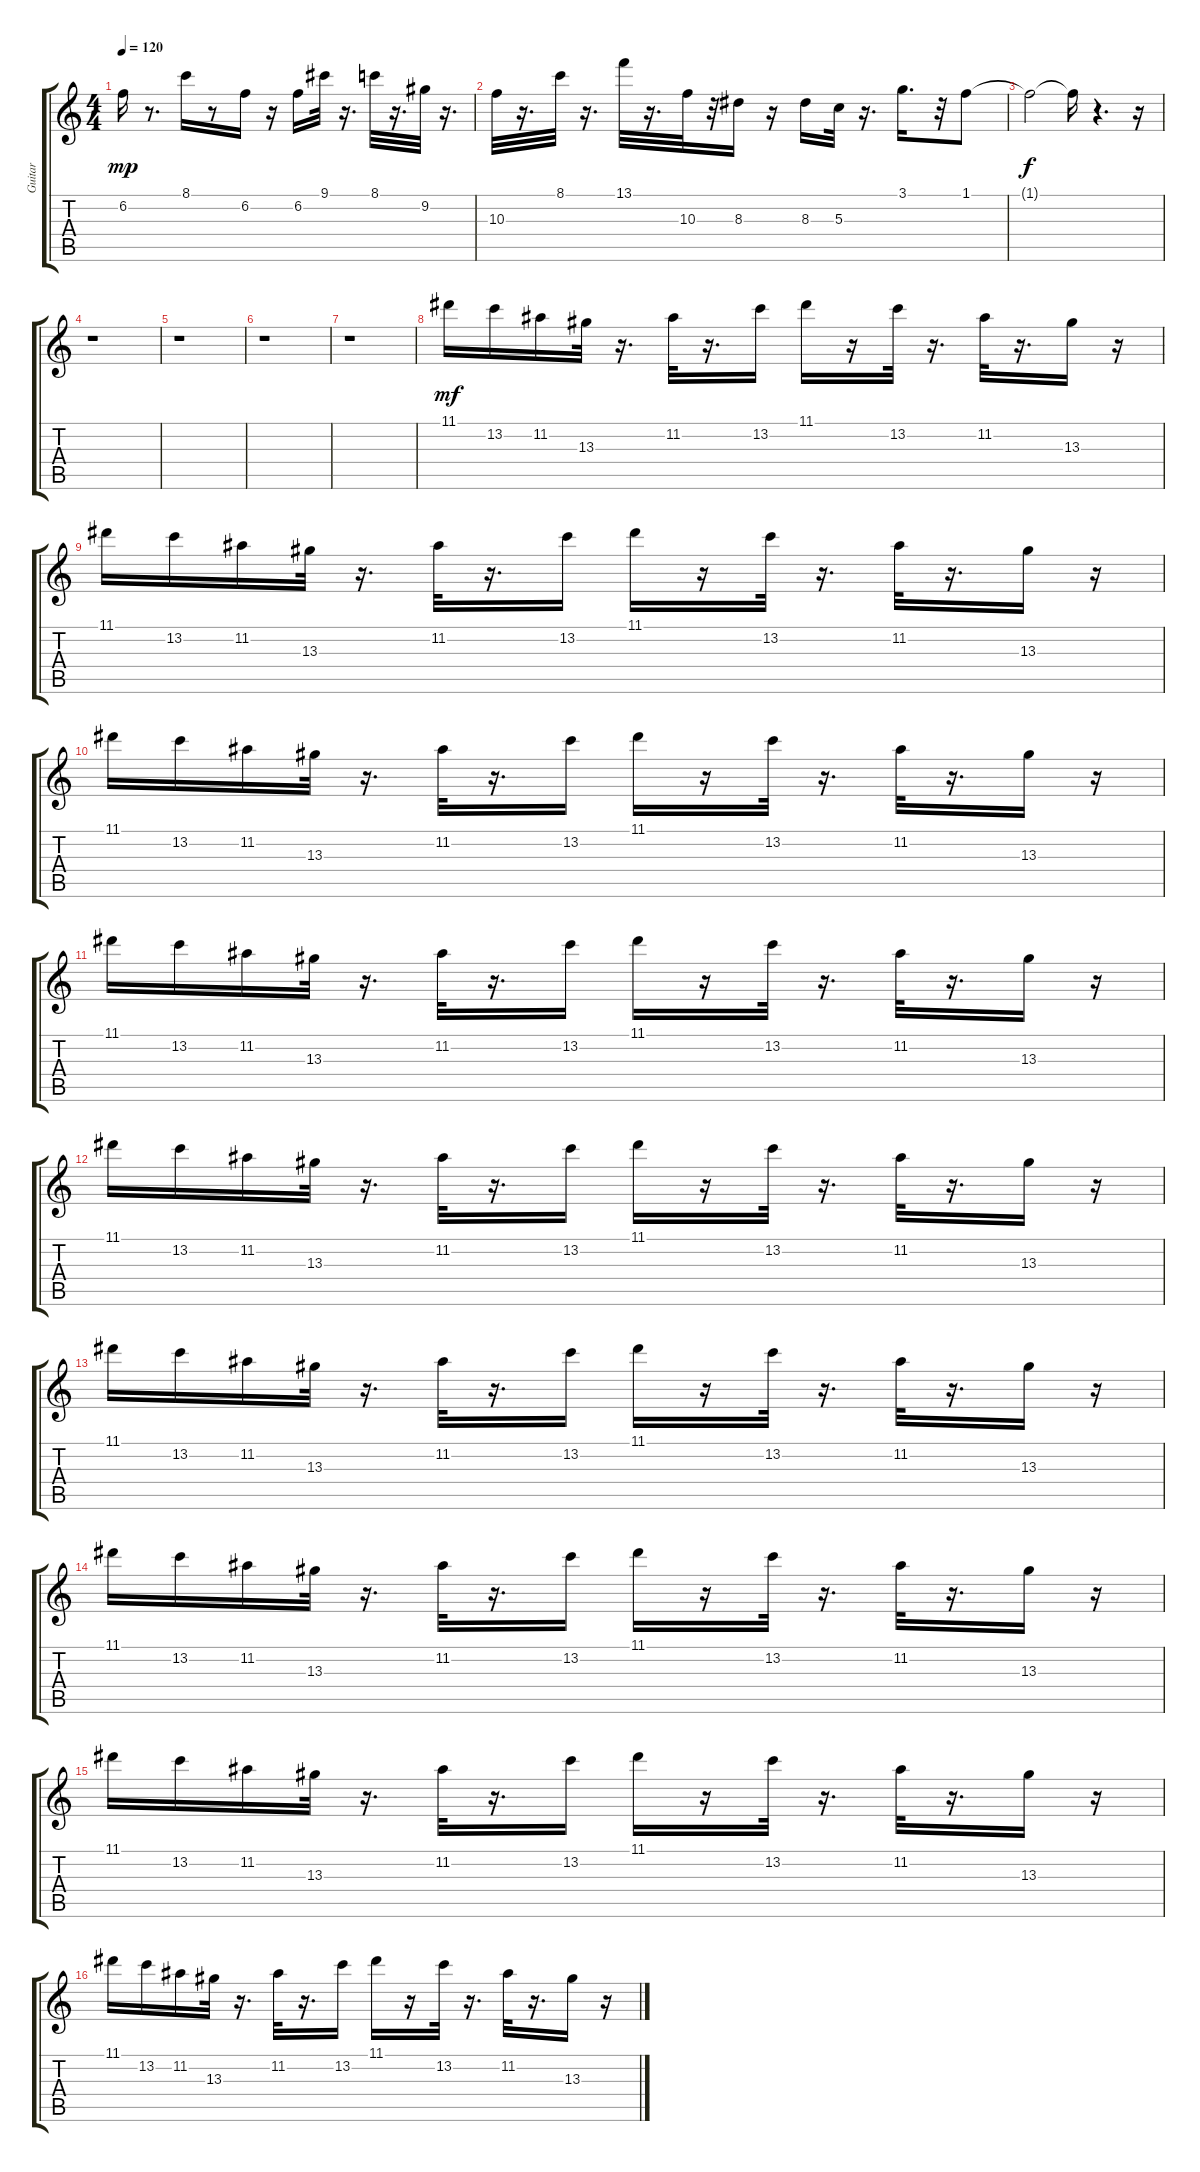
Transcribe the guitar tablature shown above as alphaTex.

\track ("Guitar" "Guitar") {instrument acousticguitarsteel}
\staff {score tabs}
\tuning (E4 B3 G3 D3 A2 E2) {hide}
\ts (4 4)
\tempo 120
\clef g2
\ks c
6.2.16{dy mp} r.8{d} 8.1.16 r.8 6.2.16 r.16 6.2.16 9.1.32 r.16{d} 8.1.32 r.16{d} 9.2.32 r.16{d} |
10.3.32 r.16{d} 8.1.32 r.16{d} 13.1.32 r.16{d} 10.3.32 r.32 8.3.16 r.16 8.3.16 5.3.32 r.16{d} 3.1.16{d} r.32 1.1.8 |
1.1{t}.2{dy f} 1.1{t}.16 r.4{d} r.16 |
r.1 |
r.1 |
r.1 |
r.1 |
11.1.16{dy mf} 13.2.16 11.2.16 13.3.32 r.16{d} 11.2.32 r.16{d} 13.2.16 11.1.16 r.16 13.2.32 r.16{d} 11.2.32 r.16{d} 13.3.16 r.16 |
11.1.16 13.2.16 11.2.16 13.3.32 r.16{d} 11.2.32 r.16{d} 13.2.16 11.1.16 r.16 13.2.32 r.16{d} 11.2.32 r.16{d} 13.3.16 r.16 |
11.1.16 13.2.16 11.2.16 13.3.32 r.16{d} 11.2.32 r.16{d} 13.2.16 11.1.16 r.16 13.2.32 r.16{d} 11.2.32 r.16{d} 13.3.16 r.16 |
11.1.16 13.2.16 11.2.16 13.3.32 r.16{d} 11.2.32 r.16{d} 13.2.16 11.1.16 r.16 13.2.32 r.16{d} 11.2.32 r.16{d} 13.3.16 r.16 |
11.1.16 13.2.16 11.2.16 13.3.32 r.16{d} 11.2.32 r.16{d} 13.2.16 11.1.16 r.16 13.2.32 r.16{d} 11.2.32 r.16{d} 13.3.16 r.16 |
11.1.16 13.2.16 11.2.16 13.3.32 r.16{d} 11.2.32 r.16{d} 13.2.16 11.1.16 r.16 13.2.32 r.16{d} 11.2.32 r.16{d} 13.3.16 r.16 |
11.1.16 13.2.16 11.2.16 13.3.32 r.16{d} 11.2.32 r.16{d} 13.2.16 11.1.16 r.16 13.2.32 r.16{d} 11.2.32 r.16{d} 13.3.16 r.16 |
11.1.16 13.2.16 11.2.16 13.3.32 r.16{d} 11.2.32 r.16{d} 13.2.16 11.1.16 r.16 13.2.32 r.16{d} 11.2.32 r.16{d} 13.3.16 r.16 |
11.1.16 13.2.16 11.2.16 13.3.32 r.16{d} 11.2.32 r.16{d} 13.2.16 11.1.16 r.16 13.2.32 r.16{d} 11.2.32 r.16{d} 13.3.16 r.16
